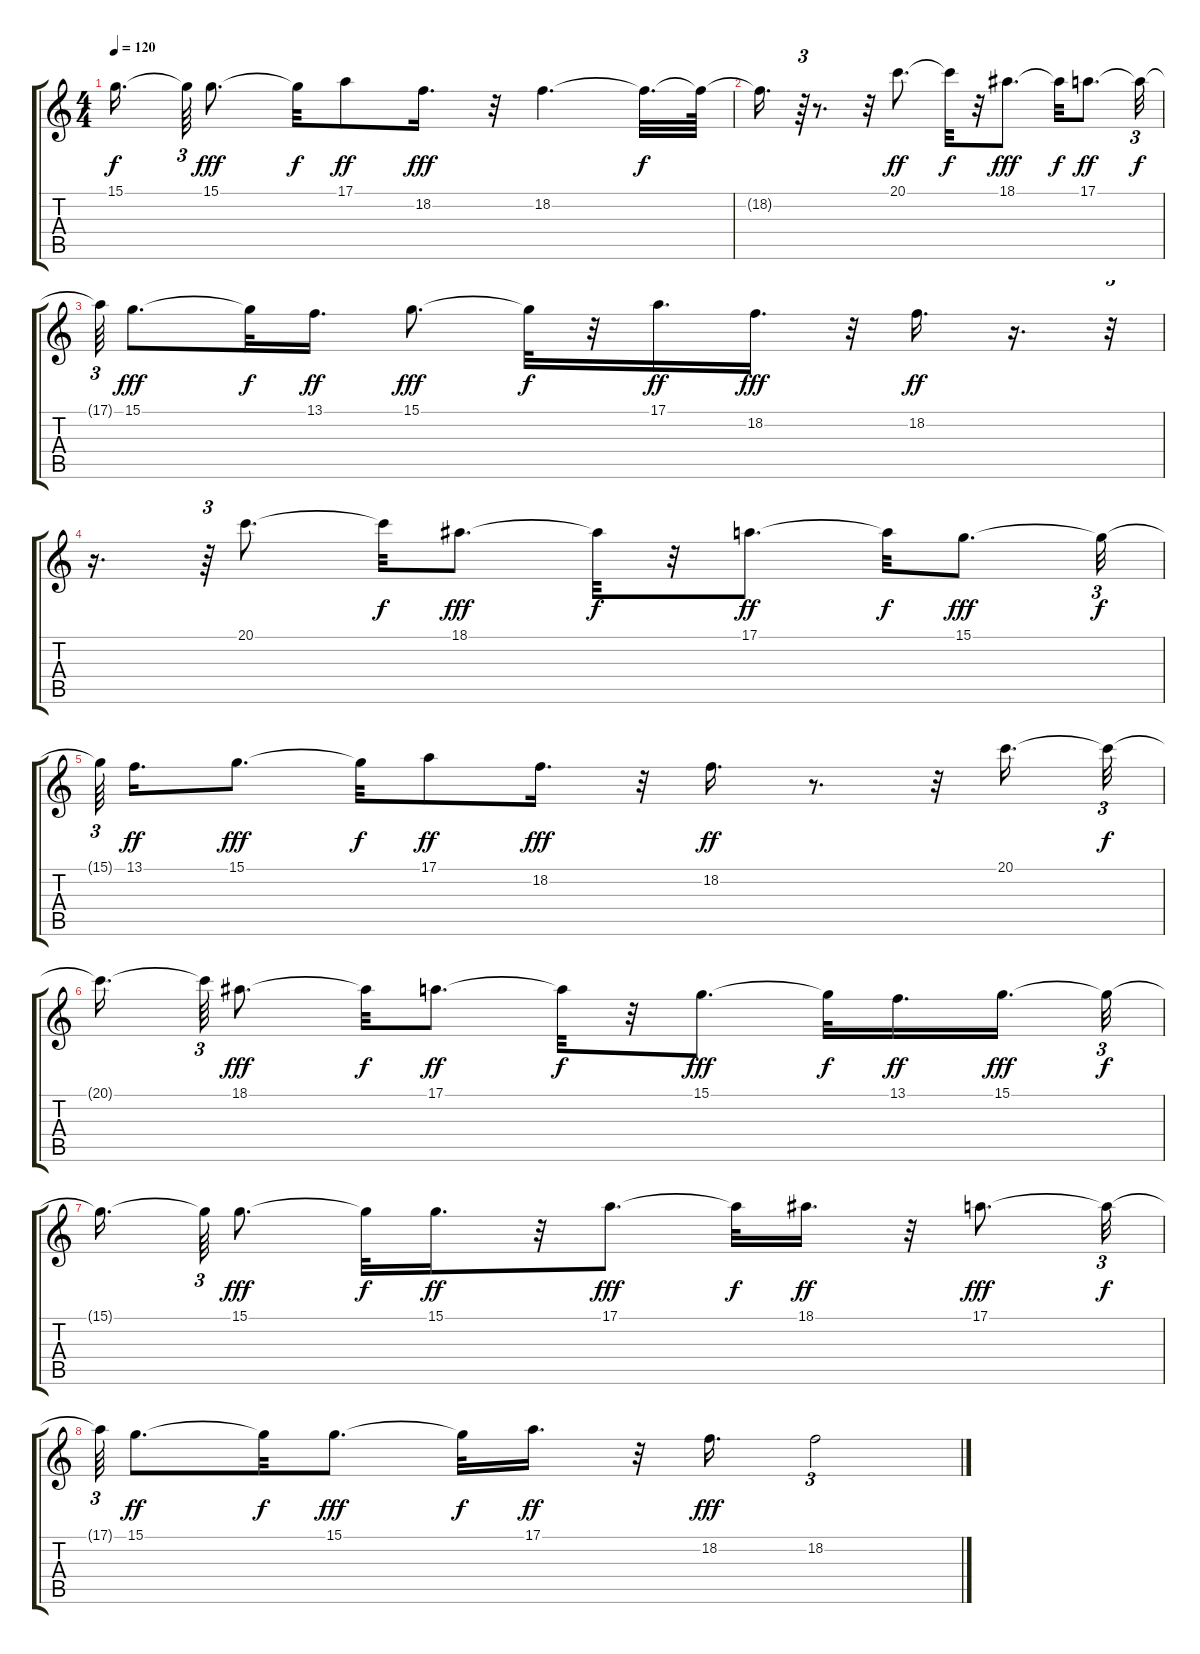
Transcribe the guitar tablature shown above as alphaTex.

\track "" {instrument lead2sawtooth}
\staff {score tabs}
\tuning (E4 B3 G3 D3 A2 E2) {hide}
\ts (4 4)
\tempo 120
\clef g2
\ks c
15.1{t}.16{d dy f} 15.1{t}.64{tu (3 2)} 15.1.8{d dy fff} 15.1{t}.32{dy f} 17.1.8{dy ff} 18.2.16{d dy fff} r.32 18.2.4{d} 18.2{t}.32{d dy f} 18.2{t}.64 |
18.2{t}.16{d} r.64{tu (3 2)} r.8{d} r.32 20.1.8{d dy ff} 20.1{t}.32{dy f} r.32 18.1.8{d dy fff} 18.1{t}.32{dy f} 17.1.8{d dy ff} 17.1{t}.32{tu (3 2) dy f} |
17.1{t}.64{tu (3 2)} 15.1.8{d dy fff} 15.1{t}.32{dy f} 13.1.16{d dy ff} 15.1.8{d dy fff} 15.1{t}.32{dy f} r.32 17.1.16{d dy ff} 18.2.16{d dy fff} r.32 18.2.16{d dy ff} r.16{d} r.32{tu (3 2)} |
r.16{d} r.64{tu (3 2)} 20.1.8{d} 20.1{t}.32{dy f} 18.1.8{d dy fff} 18.1{t}.32{dy f} r.32 17.1.8{d dy ff} 17.1{t}.32{dy f} 15.1.8{d dy fff} 15.1{t}.32{tu (3 2) dy f} |
15.1{t}.64{tu (3 2)} 13.1.16{d dy ff} 15.1.8{d dy fff} 15.1{t}.32{dy f} 17.1.8{dy ff} 18.2.16{d dy fff} r.32 18.2.16{d dy ff} r.8{d} r.32 20.1.16{d} 20.1{t}.32{tu (3 2) dy f} |
20.1{t}.16{d} 20.1{t}.64{tu (3 2)} 18.1.8{d dy fff} 18.1{t}.32{dy f} 17.1.8{d dy ff} 17.1{t}.32{dy f} r.32 15.1.8{d dy fff} 15.1{t}.32{dy f} 13.1.16{d dy ff} 15.1.16{d dy fff} 15.1{t}.32{tu (3 2) dy f} |
15.1{t}.16{d} 15.1{t}.64{tu (3 2)} 15.1.8{d dy fff} 15.1{t}.32{dy f} 15.1.16{d dy ff} r.32 17.1.8{d dy fff} 17.1{t}.32{dy f} 18.1.16{d dy ff} r.32 17.1.8{d dy fff} 17.1{t}.32{tu (3 2) dy f} |
17.1{t}.64{tu (3 2)} 15.1.8{d dy ff} 15.1{t}.32{dy f} 15.1.8{d dy fff} 15.1{t}.32{dy f} 17.1.16{d dy ff} r.32 18.2.16{d dy fff} 18.2.2{tu (3 2)}
